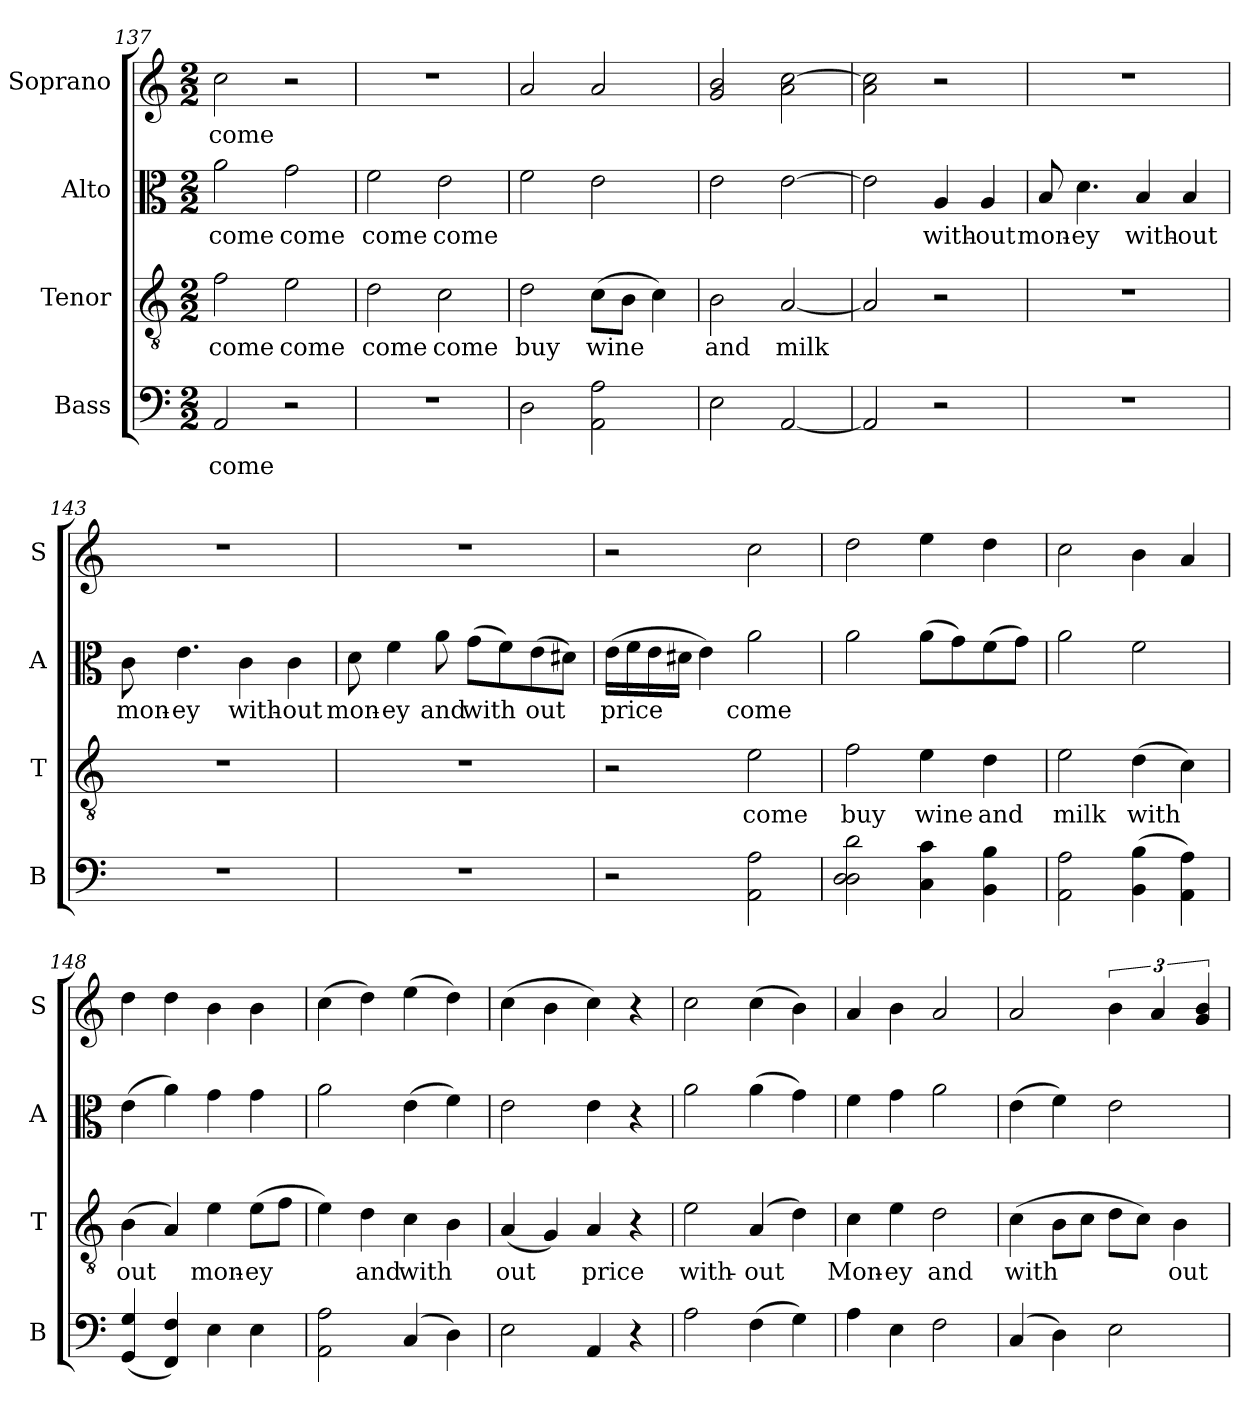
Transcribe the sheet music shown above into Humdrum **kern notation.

**kern	**text	**kern	**text	**kern	**text	**kern	**text
*part4	*part4	*part3	*part3	*part2	*part2	*part1	*part1
*staff4	*staff4	*staff3	*staff3	*staff2	*staff2	*staff1	*staff1
*I"Bass	*	*I"Tenor	*	*I"Alto	*	*I"Soprano	*
*I'B	*	*I'T	*	*I'A	*	*I'S	*
*clefF4	*	*clefGv2	*	*clefC3	*	*clefG2	*
*k[]	*	*k[]	*	*k[]	*	*k[]	*
*C:	*	*C:	*	*C:	*	*C:	*
*M2/2	*	*M2/2	*	*M2/2	*	*M2/2	*
=137	=137	=137	=137	=137	=137	=137	=137
2AA/	come	2f\	come	2a\	come	2cc\	come
2r	.	2e\	come	2g\	come	2r	.
=138	=138	=138	=138	=138	=138	=138	=138
1r	.	2d\	come	2f\	come	1r	.
.	.	2c\	come	2e\	come	.	.
!!LO:PB:g=z
=139	=139	=139	=139	=139	=139	=139	=139
2D\	.	2d\	buy	2f\	.	2a/	.
2AA\ 2A\	.	(8c\L	wine	2e\	.	2a/	.
.	.	8B\J	.	.	.	.	.
.	.	4c\)	.	.	.	.	.
!!LO:PB:g=z
=140	=140	=140	=140	=140	=140	=140	=140
2E\	.	2B\	and	2e\	.	2g/ 2b/	.
[2AA/	.	[2A/	milk	[2e\	.	2a\ [2cc\	.
=141	=141	=141	=141	=141	=141	=141	=141
2AA/]	.	2A/]	.	2e\]	.	2a\ 2cc\]	.
2r	.	2r	.	4A/	with-	2r	.
.	.	.	.	4A/	-out	.	.
=142	=142	=142	=142	=142	=142	=142	=142
1r	.	1r	.	8B/	mon-	1r	.
.	.	.	.	4.d\	-ey	.	.
.	.	.	.	4B/	with-	.	.
.	.	.	.	4B/	-out	.	.
!!LO:PB:g=z
=143	=143	=143	=143	=143	=143	=143	=143
1r	.	1r	.	8c\	mon-	1r	.
.	.	.	.	4.e\	-ey	.	.
.	.	.	.	4c\	with-	.	.
.	.	.	.	4c\	out	.	.
=144	=144	=144	=144	=144	=144	=144	=144
1r	.	1r	.	8d\	mon-	1r	.
.	.	.	.	4f\	-ey	.	.
.	.	.	.	8a\	and	.	.
.	.	.	.	(8g\L	with	.	.
.	.	.	.	8f\)	.	.	.
.	.	.	.	(8e\	out	.	.
.	.	.	.	8d#X\J)	.	.	.
=145	=145	=145	=145	=145	=145	=145	=145
2r	.	2r	.	(16e\LL	price	2r	.
.	.	.	.	16f\	.	.	.
.	.	.	.	16e\	.	.	.
.	.	.	.	16d#X\JJ	.	.	.
.	.	.	.	4e\)	.	.	.
2AA\ 2A\	.	2e\	come	2a\	come	2cc\	.
=146	=146	=146	=146	=146	=146	=146	=146
2D\ 2D\ 2d\	.	2f\	buy	2a\	.	2dd\	.
4C\ 4c\	.	4e\	wine	(8a\L	.	4ee\	.
.	.	.	.	8g\)	.	.	.
4BB\ 4B\	.	4d\	and	(8f\	.	4dd\	.
.	.	.	.	8g\J)	.	.	.
!!LO:PB:g=z
=147	=147	=147	=147	=147	=147	=147	=147
2AA\ 2A\	.	2e\	milk	2a\	.	2cc\	.
(4BB\ 4B\	.	(4d\	with	2f\	.	4b\	.
4AA\ 4A\)	.	4c\)	.	.	.	4a/	.
!!LO:PB:g=z
=148	=148	=148	=148	=148	=148	=148	=148
(4GG/ 4G/	.	(4B\	out	(4e\	.	4dd\	.
4FF/ 4F/)	.	4A/)	.	4a\)	.	4dd\	.
4E\	.	4e\	mon-	4g\	.	4b\	.
4E\	.	(8e\L	-ey	4g\	.	4b\	.
.	.	8f\J	.	.	.	.	.
=149	=149	=149	=149	=149	=149	=149	=149
2AA\ 2A\	.	4e\)	.	2a\	.	(4cc\	.
.	.	4d\	and	.	.	4dd\)	.
(4C/	.	4c\	with	(4e\	.	(4ee\	.
4D\)	.	4B\	.	4f\)	.	4dd\)	.
=150	=150	=150	=150	=150	=150	=150	=150
2E\	.	(4A/	out	2e\	.	(4cc\	.
.	.	4G/)	.	.	.	4b\	.
4AA/	.	4A/	price	4e\	.	4cc\)	.
4r	.	4r	.	4r	.	4r	.
!!LO:PB:g=z
=151	=151	=151	=151	=151	=151	=151	=151
2A\	.	2e\	with-	2a\	.	2cc\	.
(4F\	.	(4A/	-out	(4a\	.	(4cc\	.
4G\)	.	4d\)	.	4g\)	.	4b\)	.
=152	=152	=152	=152	=152	=152	=152	=152
4A\	.	4c\	Mon-	4f\	.	4a/	.
4E\	.	4e\	-ey	4g\	.	4b\	.
2F\	.	2d\	and	2a\	.	2a/	.
!!LO:PB:g=z
=153	=153	=153	=153	=153	=153	=153	=153
(4C/	.	(4c\	with	(4e\	.	2a/	.
4D\)	.	8B\L	.	4f\)	.	.	.
.	.	8c\J	.	.	.	.	.
2E\	.	8d\L	.	2e\	.	6b\	.
.	.	8c\J)	.	.	.	.	.
.	.	.	.	.	.	6a/	.
.	.	4B\	out	.	.	.	.
.	.	.	.	.	.	6g/ 6b/	.
=	=	=	=	=	=	=	=
*-	*-	*-	*-	*-	*-	*-	*-
